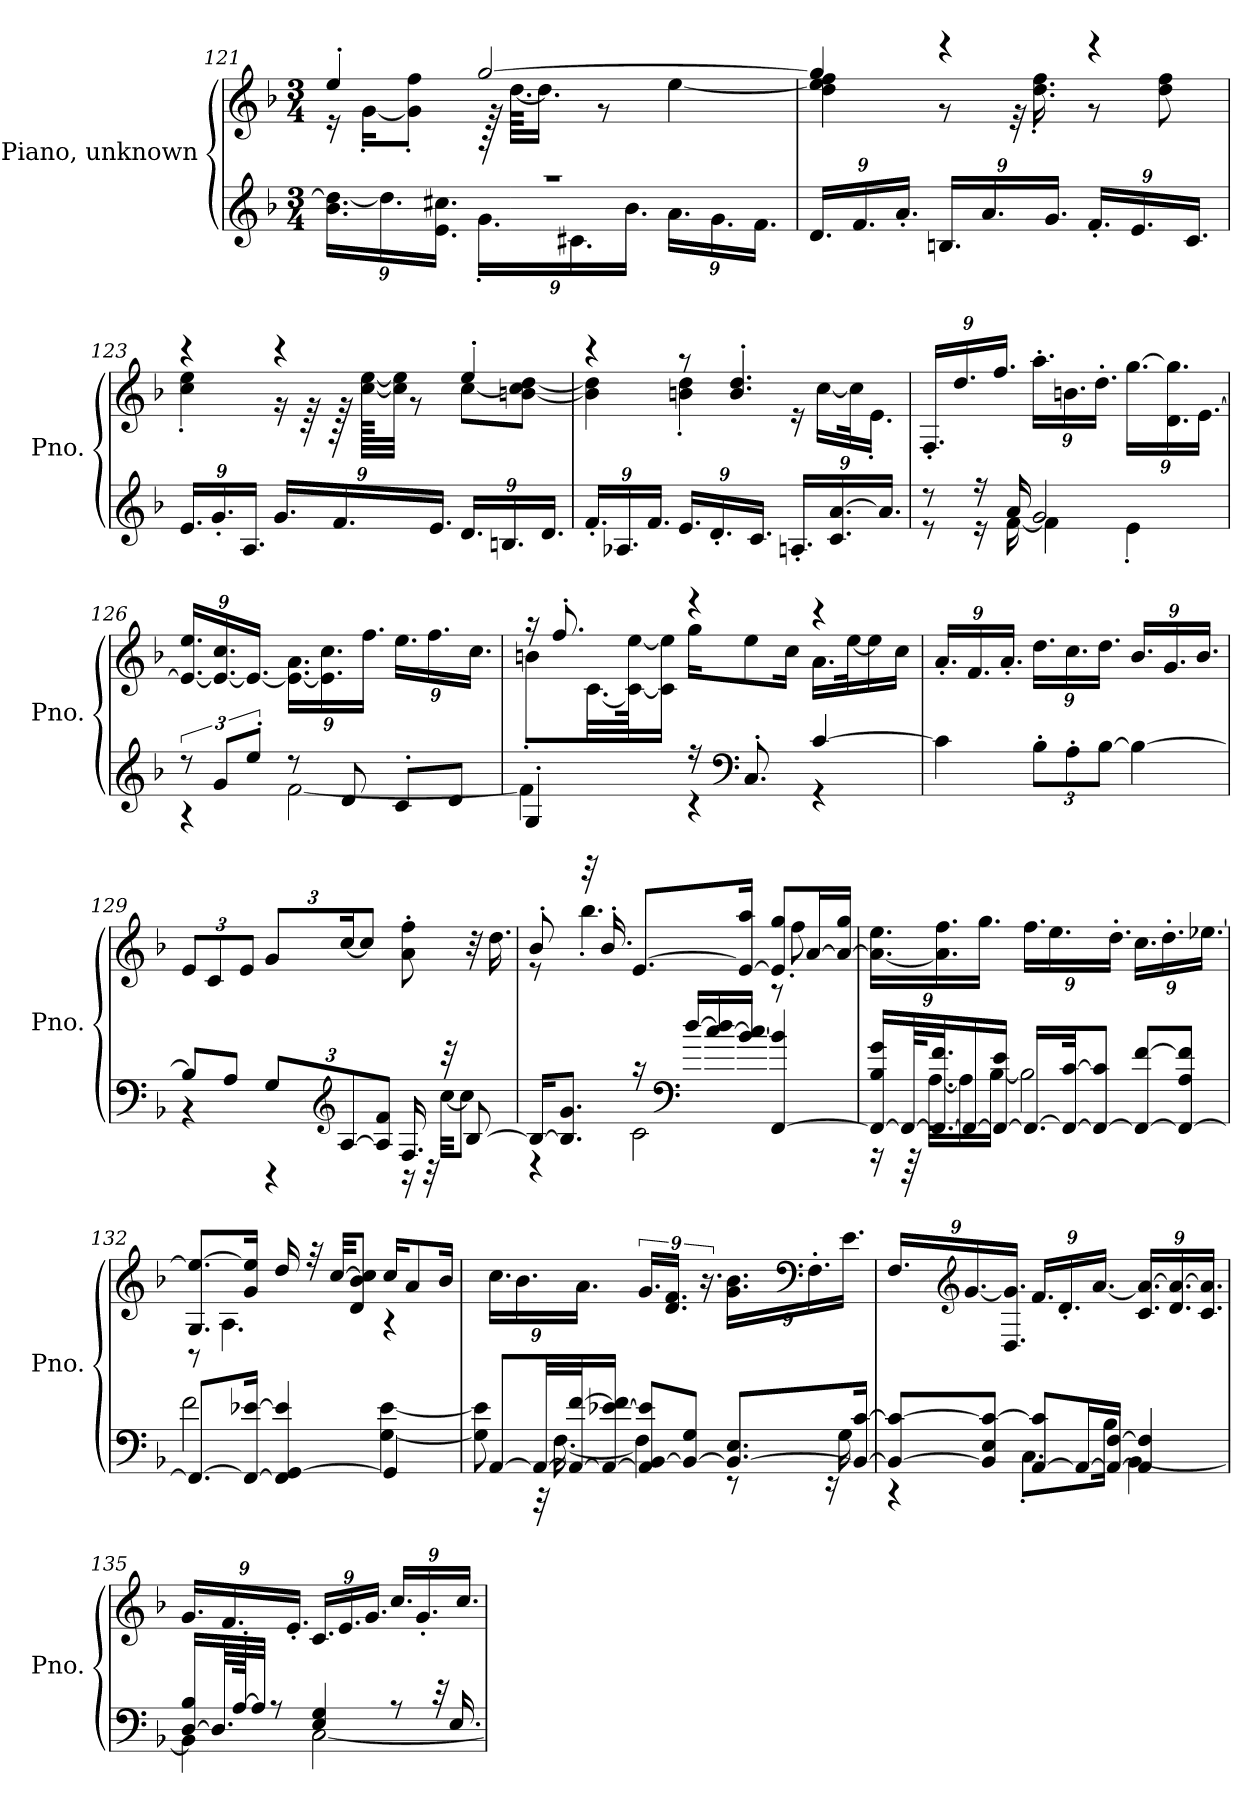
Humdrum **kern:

**kern	**kern
*part1	*part1
*staff2	*staff1
*I"Piano, unknown	*
*I'Pno.	*
!!LO:LB:g=z
*clefG2	*clefG2
*k[b-]	*k[b-]
*M3/4	*M3/4
=121	=121
*^	*
*	*Xbrackettup	*
*	*	*^
2.r	18.b-\ 18.dd\_LL	4ee'/	16r
.	.	.	[16g'\KL
.	18.dd\]	.	.
.	.	.	8g\]' 8ff\'J
.	18.e\ 18.cc#X\JJ	.	.
.	18.g'\LL	[2gg/	128r
.	.	.	[64.dd\KKLL
.	.	.	16.dd\JJ]
.	18.c#X\	.	.
.	.	.	8r
.	18.b-\JJ	.	.
.	18.a\LL	.	[4ee\
.	18.g\	.	.
.	18.f\JJ	.	.
*v	*v	*	*
=122	=122	=122
18.d/LL	4gg/]	4dd\ 4ee\] 4ff\
18.f/	.	.
18.a'/JJ	.	.
18.Bn/LL	4r	8r
18.a/	.	.
.	.	32r
.	.	16.dd\' 16.ff\'
18.g/JJ	.	.
18.f'/LL	4r	8r
18.e/	.	.
.	.	8dd\ 8ff\
18.c/JJ	.	.
!!LO:LB:g=z	!!
=123	=123	=123
18.e/LL	4r	4cc\' 4ee\'
18.g'/	.	.
18.A/JJ	.	.
18.g/LL	4r	16r
.	.	64r
.	.	128r
18.f/	.	.
.	.	[128cc\ [128ee\KKLLL
.	.	32cc\] 32ee\]JJJ
.	.	8r
18.e/JJ	.	.
18.d/LL	4ee'/	[8cc\L
18.Bn/	.	.
.	.	[8bn\ 8cc\] [8dd\J
18.d/JJ	.	.
=124	=124	=124
18.f'/LL	4r	4b\] 4dd\]
18.A-X/	.	.
18.f/JJ	.	.
18.e/LL	8r	4bn\' 4dd\'
18.d'/	.	.
.	4.b/' 4.dd/'	.
18.c/JJ	.	.
18.An'/LL	.	16r
.	.	[16cc\LL
18.c/ [18.a/	.	.
.	.	32cc\K]
.	.	16.e'\JJ
18.a/JJ]	.	.
*	*v	*v
!!LO:PB:g=z
=125	=125
*^	*
*	*	*Xbrackettup
8r	8r	18.F'/LL
.	.	18.dd/
16r	16r	.
.	.	18.ff/JJ
16a/	[16f\	.
2g/	4f\]	18.aa'\LL
.	.	18.bn\
.	.	18.dd'\JJ
.	4e'\	[18.gg\LL
.	.	18.d\ 18.gg\]
.	.	[18.e\JJ
=126	=126	=126
*brackettup	*	*
12r	4r	18.e/_ 18.ee/LL
12g/L	.	18.e/_ 18.cc/
12ee'/J	.	18.e/JJ_
8r	[2f\	18.e\_ 18.a\LL
.	.	18.e\] 18.cc\
8d/	.	.
.	.	18.ff\JJ
8c'/L	.	18.ee\LL
.	.	18.ff\
8d/J	.	.
.	.	18.cc\JJ
!!LO:LB:g=z
=127	=127	=127
*	*	*^
4G'/	4f\]	16r	8bn'\L
.	.	8.ff'/	.
.	.	.	[32.c\LL
.	.	.	64c\_ [64ee\JK
.	.	.	16c\] 16ee\]JJ
16r	4r	4r	16gg\KL
*clefF4	*	*	*
8.C'/	.	.	8ee\
.	.	.	16cc\Jk
[4c/	4r	4r	16.a\LL
.	.	.	[32ee\K
.	.	.	16ee\]
.	.	.	16cc\JJ
*v	*v	*	*
*	*v	*v
=128	=128
4c\]	18.a'/LL
.	18.f/
.	18.a'/JJ
*Xbrackettup	*
12B-'\L	18.dd\LL
12A'\	18.cc\
[12B-\J	18.dd\JJ
4B-\_	18.b-/LL
.	18.g/
.	18.b-/JJ
!!LO:LB:g=z
=129	=129
*^	*
8B-/L]	4r	12e/L
.	.	12c/
8A/J	.	.
.	.	12e/J
12G/L	4r	12g/L
*clefG2	*	*
[12A/	.	[24cc/K
.	.	8cc/J]
12A/] 12f/J	.	.
16.F/	16r	8a\' 8ff\'
.	32r	.
32r	[32cc\KKL	.
[8B-/	8cc\J]	32r
.	.	16.dd\
=130	=130	=130
*	*	*^
16B-/KL_	4r	8b-'/	8r
8.B-/] 8.g/J	.	.	.
.	.	32r	4.bb-'\
.	.	16.b-'/	.
16r	2c\	[8.e/L	.
*clefF4	*	*	*
[16dd/LL	.	.	.
[16cc/ 16dd/]	.	.	.
[16b-/ 16cc/]JJ	.	16e/_ 16aa/Jk	.
[4FF/ 4b-/]	.	8e/] 8gg/L	8r
.	.	[16a/L	8ff'\
.	.	16a/_ 16gg/JJ	.
*	*	*v	*v
!!LO:LB:g=z
=131	=131	=131
16FF/_ 16B-/ 16g/LL	16r	18.a\_ 18.ee\LL
64FF/KL_	64r	.
32.FF/_ 32.f/J	[32.A\KLL	.
.	.	18.a\] 18.ff\
16FF/_	16A\]	.
.	.	18.gg\JJ
16FF/_ 16e/JJ	[16B-\JJ	.
16.FF/LL_	2B-\]	18.ff\LL
.	.	18.ee\
32FF/_ [32c/JK	.	.
8FF/_ 8c/]J	.	.
.	.	18.dd'\JJ
8FF/_ [8f/L	.	18.cc\LL
.	.	18.dd'\
8FF/_ 8A/ 8f/]J	.	.
.	.	[18.ee-X\JJ
=132	=132	=132
*	*	*^
8.FF/L_	2f\	8.G/ 8.ee-/_L	8r
.	.	.	4.A\
16FF/_ [16e-X/Jk	.	16g/ 16ee-/]Jk	.
4FF/] [4GG/ 4e-/]	.	16dd/	.
.	.	32r	.
.	.	[32cc/KKL	.
.	.	8d/ 8b-/ 8cc/]J	.
4GG/]	[4G\ [4e-\	16cc/KL	4r
.	.	8a/	.
.	.	16b-/Jk	.
*	*	*v	*v
!!LO:LB:g=z
=133	=133	=133
*	*	*brackettup
[8AA/L	8G\] 8e-\]	18.cc\LL
.	.	18.b-\
32AA/LL_	32r	.
32AA/_ [32f/J	[16.F\	.
.	.	18.a\JJ
16AA/_ [16e-X/ 16f/]JJ	.	.
8AA/] [8BB-/ 8e-/]L	4F\]	18.g/LL
.	.	18.d/ 18.f/JJ
8BB-/_ 8G/J	.	.
.	.	18.r
8.BB-/_ 8.E/L	8r	18.g\ 18.b-\LL
*	*	*clefF4
.	.	18.F'\
.	16r	.
.	.	18.e\JJ
16BB-/_ [16c/Jk	16G\	.
=134	=134	=134
*	*	*Xbrackettup
8BB-/_ 8c/_L	4r	18.F/LL
*	*	*clefG2
.	.	[18.g/
8BB-/] 8E/ 8c/_J	.	.
.	.	18.D/ 18.g/]JJ
[8AA/ 8c/]L	8.C'\L	18.f/LL
.	.	18.d'/
16AA/L_	.	.
.	.	[18.a/JJ
16AA/_ [16F/JJ	16B-\Jk	.
4AA/] 4F/]	[4BB-\	18.c/ 18.a/_LL
.	.	18.d/ 18.a/_
.	.	18.c/ 18.a/]JJ
!!LO:LB:g=z
=135	=135	=135
[16D/ 16B-/LL	4BB-\]	18.g/LL
64.D/LL]	.	.
.	.	18.f/
[128A'/JK	.	.
32A/JJJ]	.	.
8r	.	.
.	.	18.e'/JJ
4E/ 4G/	[2C\	18.c/LL
.	.	18.e/
.	.	18.g/JJ
8r	.	18.cc/LL
.	.	18.g'/
32r	.	.
16.E/	.	.
.	.	18.cc/JJ
*v	*v	*
=	=
*-	*-
